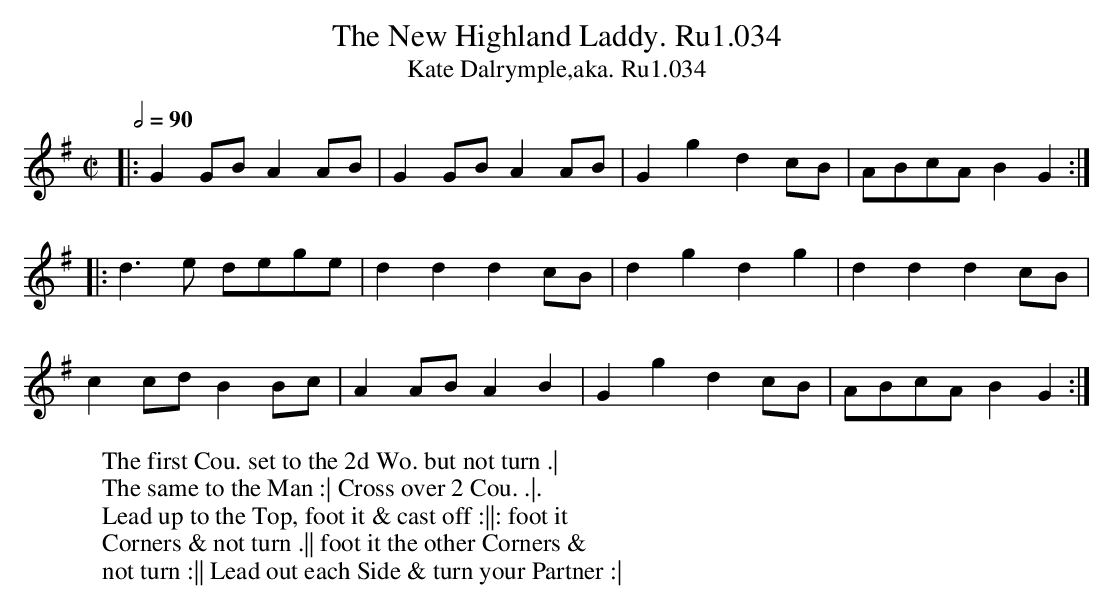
X:1
T:New Highland Laddy. Ru1.034, The
T:Kate Dalrymple,aka. Ru1.034
M:C|
L:1/4
W:The first Cou. set to the 2d Wo. but not turn .|
W:The same to the Man :| Cross over 2 Cou. .|.
W:Lead up to the Top, foot it & cast off :||: foot it
W:Corners & not turn .|| foot it the other Corners &
W:not turn :|| Lead out each Side & turn your Partner :|
Q:2/4=90
K:G
|:GG/B/ AA/B/ | GG/B/ AA/B/ | Gg dc/B/ | A/B/c/A/ BG :|
|: d>e d/e/g/e/ | ddd c/B/ | dg dg | ddd c/B/ |
cc/d/ BB/c/ | AA/B/ AB | Gg dc/B/ | A/B/c/A/ BG :|
